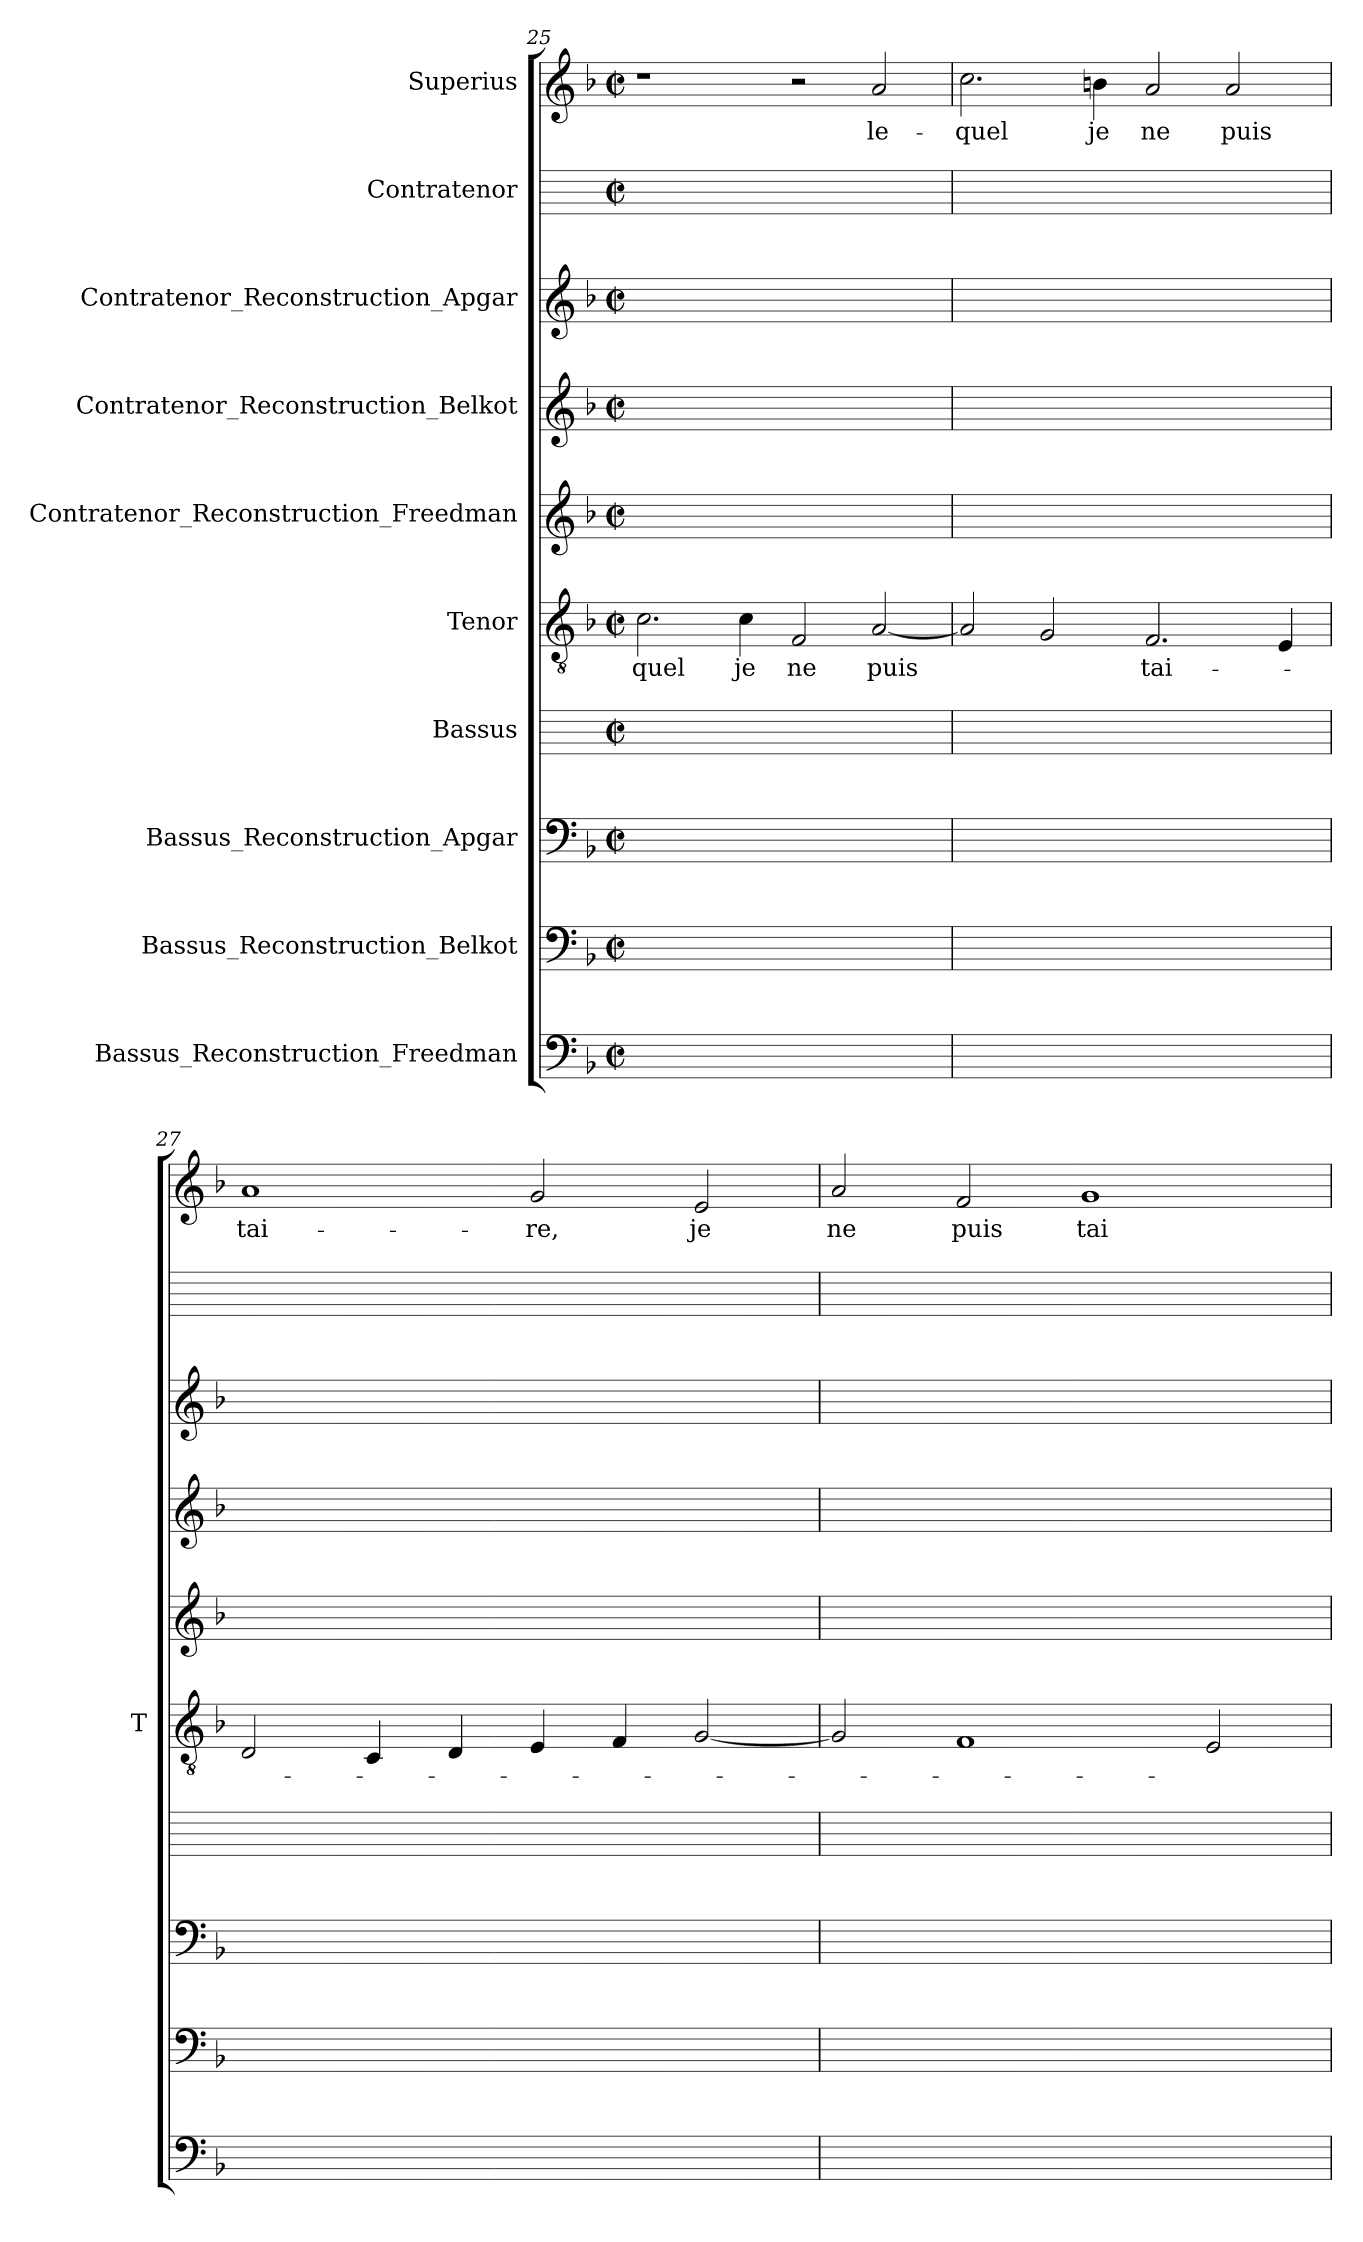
**kern	**kern	**kern	**kern	**kern	**text	**kern	**kern	**kern	**kern	**kern	**text
*part10	*part9	*part8	*part7	*part6	*part6	*part5	*part4	*part3	*part2	*part1	*part1
*staff10	*staff9	*staff8	*staff7	*staff6	*staff6	*staff5	*staff4	*staff3	*staff2	*staff1	*staff1
*I"Bassus_Reconstruction_Freedman	*I"Bassus_Reconstruction_Belkot	*I"Bassus_Reconstruction_Apgar	*I"Bassus	*I"Tenor	*	*I"Contratenor_Reconstruction_Freedman	*I"Contratenor_Reconstruction_Belkot	*I"Contratenor_Reconstruction_Apgar	*I"Contratenor	*I"Superius	*
*	*	*	*	*I'T	*	*	*	*	*	*	*
!!LO:PB:g=z
*clefF4	*clefF4	*clefF4	*	*clefGv2	*	*clefG2	*clefG2	*clefG2	*	*clefG2	*
*k[b-]	*k[b-]	*k[b-]	*	*k[b-]	*	*k[b-]	*k[b-]	*k[b-]	*	*k[b-]	*
*F:	*F:	*F:	*	*F:	*	*F:	*F:	*F:	*	*F:	*
*M2/2	*M2/2	*M2/2	*M2/2	*M2/2	*	*M2/2	*M2/2	*M2/2	*M2/2	*M2/2	*
*met(c|)	*met(c|)	*met(c|)	*met(c|)	*met(c|)	*	*met(c|)	*met(c|)	*met(c|)	*met(c|)	*met(c|)	*
=25	=25	=25	=25	=25	=25	=25	=25	=25	=25	=25	=25
0ryy	0ryy	0ryy	0ryy	2.c	-quel	0ryy	0ryy	0ryy	0ryy	1r	.
.	.	.	.	4c	-je	.	.	.	.	.	.
.	.	.	.	2F	-ne	.	.	.	.	2r	.
.	.	.	.	[2A	-puis	.	.	.	.	2a	le-
=26	=26	=26	=26	=26	=26	=26	=26	=26	=26	=26	=26
0ryy	0ryy	0ryy	0ryy	2A]	.	0ryy	0ryy	0ryy	0ryy	2.cc	-quel
.	.	.	.	2G	.	.	.	.	.	.	.
.	.	.	.	.	.	.	.	.	.	4b	-je
.	.	.	.	2.F	tai-	.	.	.	.	2a	-ne
.	.	.	.	.	.	.	.	.	.	2a	-puis
.	.	.	.	4E	.	.	.	.	.	.	.
=27	=27	=27	=27	=27	=27	=27	=27	=27	=27	=27	=27
0ryy	0ryy	0ryy	0ryy	2D	.	0ryy	0ryy	0ryy	0ryy	1a	tai-
.	.	.	.	4C	.	.	.	.	.	.	.
.	.	.	.	4D	.	.	.	.	.	.	.
.	.	.	.	4E	.	.	.	.	.	2g	-re,
.	.	.	.	4F	.	.	.	.	.	.	.
.	.	.	.	[2G	.	.	.	.	.	2e	-je
=28	=28	=28	=28	=28	=28	=28	=28	=28	=28	=28	=28
0ryy	0ryy	0ryy	0ryy	2G]	.	0ryy	0ryy	0ryy	0ryy	2a	-ne
.	.	.	.	1F	.	.	.	.	.	2f	-puis
.	.	.	.	.	.	.	.	.	.	1g	tai-
.	.	.	.	2E	.	.	.	.	.	.	.
=	=	=	=	=	=	=	=	=	=	=	=
*-	*-	*-	*-	*-	*-	*-	*-	*-	*-	*-	*-
